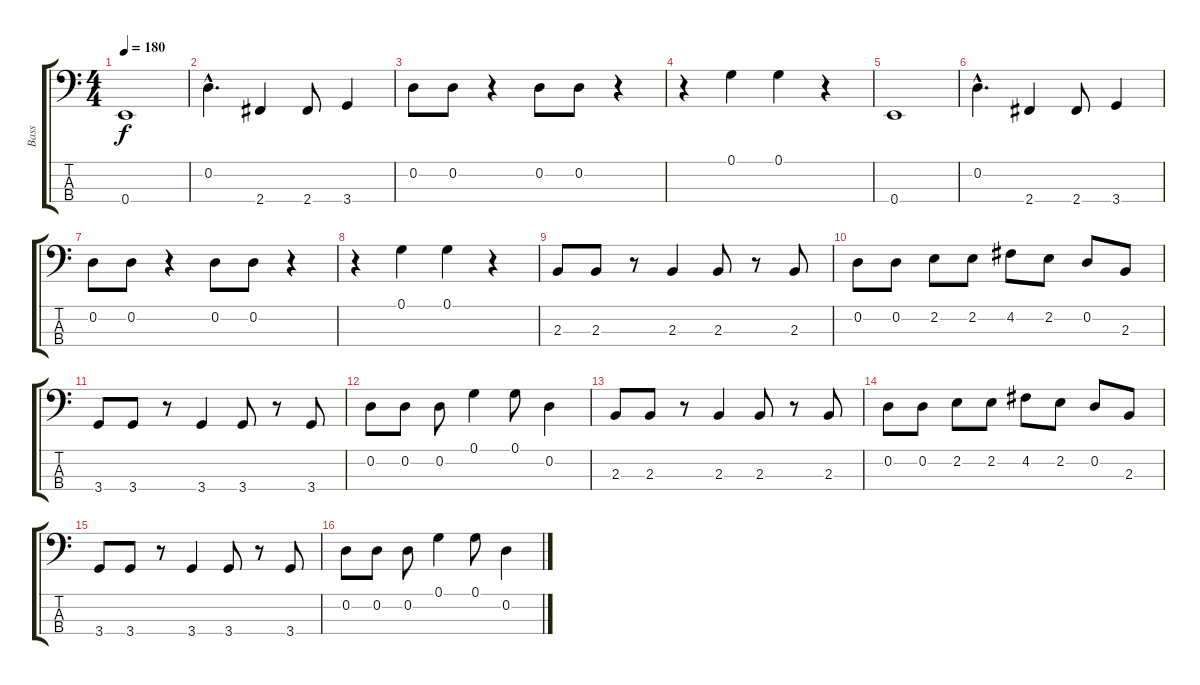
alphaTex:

\track ("Bass" "Bass") {instrument electricbasspick}
\staff {score tabs}
\tuning (G2 D2 A1 E1) {hide}
\ts (4 4)
\tempo 180
\clef f4
\ks c
0.4.1{dy f} |
0.2{hac}.4{d} 2.4.4 2.4.8 3.4.4 |
0.2.8 0.2.8 r.4 0.2.8 0.2.8 r.4 |
r.4 0.1.4 0.1.4 r.4 |
0.4.1 |
0.2{hac}.4{d} 2.4.4 2.4.8 3.4.4 |
0.2.8 0.2.8 r.4 0.2.8 0.2.8 r.4 |
r.4 0.1.4 0.1.4 r.4 |
2.3.8 2.3.8 r.8 2.3.4 2.3.8 r.8 2.3.8 |
0.2.8 0.2.8 2.2.8 2.2.8 4.2.8 2.2.8 0.2.8 2.3.8 |
3.4.8 3.4.8 r.8 3.4.4 3.4.8 r.8 3.4.8 |
0.2.8 0.2.8 0.2.8 0.1.4 0.1.8 0.2.4 |
2.3.8 2.3.8 r.8 2.3.4 2.3.8 r.8 2.3.8 |
0.2.8 0.2.8 2.2.8 2.2.8 4.2.8 2.2.8 0.2.8 2.3.8 |
3.4.8 3.4.8 r.8 3.4.4 3.4.8 r.8 3.4.8 |
0.2.8 0.2.8 0.2.8 0.1.4 0.1.8 0.2.4
